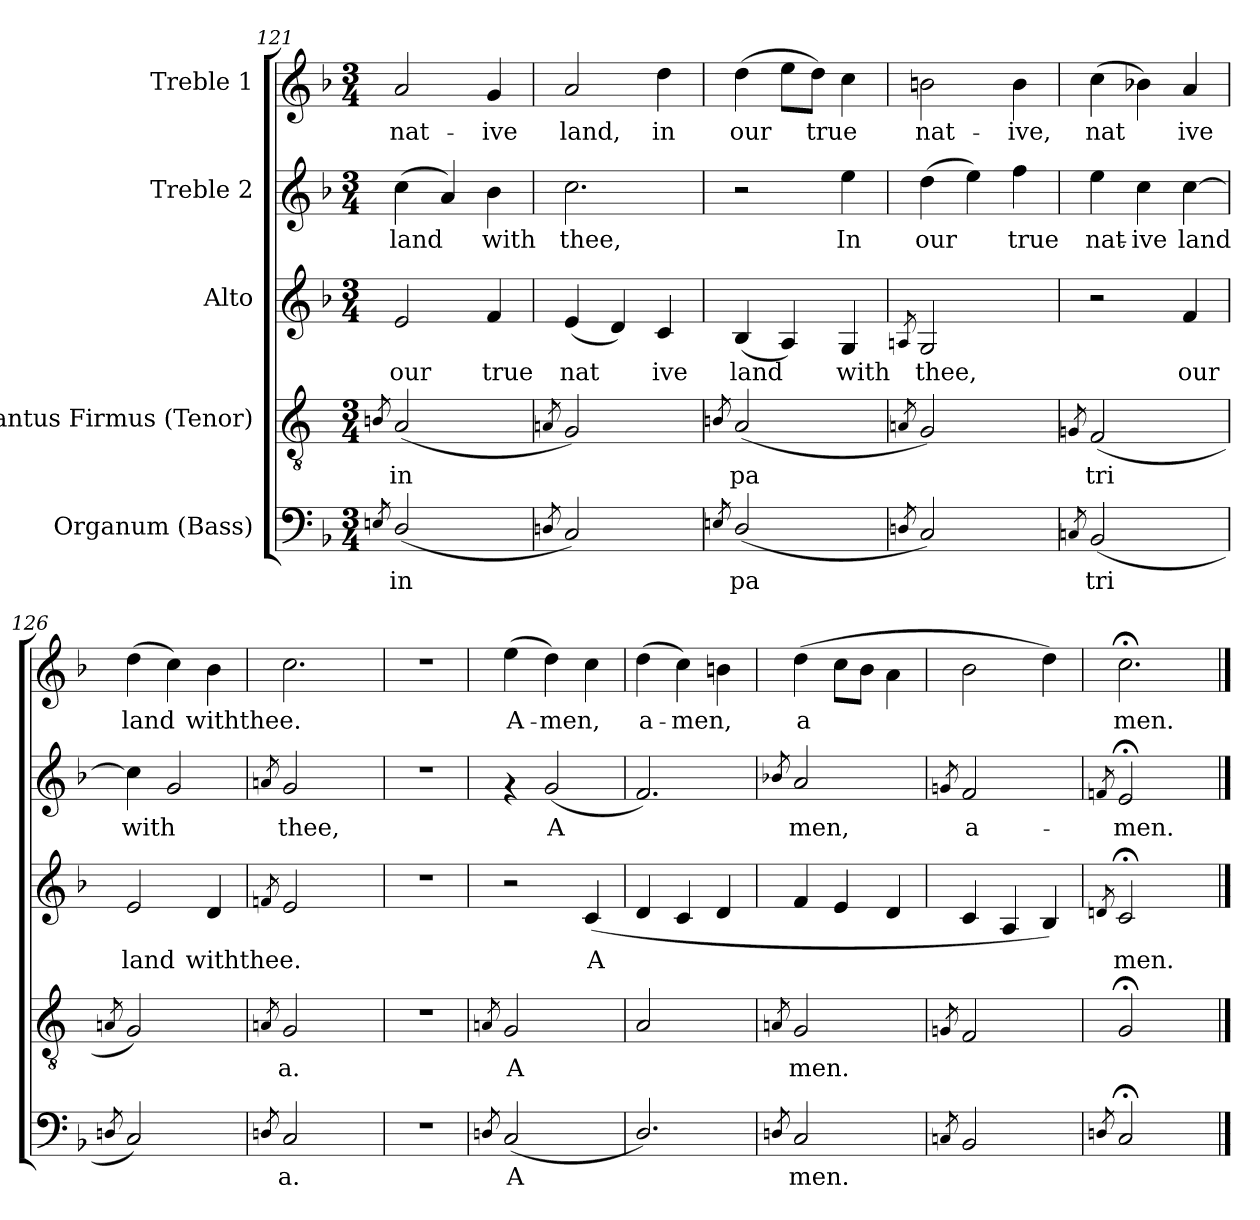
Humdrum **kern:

**kern	**text	**kern	**text	**kern	**text	**kern	**text	**kern	**text
*part5	*part5	*part4	*part4	*part3	*part3	*part2	*part2	*part1	*part1
*staff5	*staff5	*staff4	*staff4	*staff3	*staff3	*staff2	*staff2	*staff1	*staff1
*I"Organum (Bass)	*	*I"Cantus Firmus (Tenor)	*	*I"Alto	*	*I"Treble 2	*	*I"Treble 1	*
*clefF4	*	*clefGv2	*	*clefG2	*	*clefG2	*	*clefG2	*
*	*	*ITrd-3c-5	*	*	*	*	*	*	*
*k[b-]	*	*k[b-]	*	*k[b-]	*	*k[b-]	*	*k[b-]	*
*F:	*	*F:	*	*F:	*	*F:	*	*F:	*
*M3/4	*	*M3/4	*	*M3/4	*	*M3/4	*	*M3/4	*
=121	=121	=121	=121	=121	=121	=121	=121	=121	=121
8qEn/	.	8qen/	.	.	.	.	.	.	.
!	!LO:LY:b:cj	!	!LO:LY:b:cj	!	!LO:LY:b:cj	!	!LO:LY:b:cj	!	!LO:LY:b:cj
(<2D/	in	(<2d/	in	2e/	our	(>4cc\	land	2a/	nat-
!	!	!	!	!	!	!	!LO:LY:b:cj	!	!
.	.	.	.	.	.	4a/)	.	.	.
!	!	!	!	!	!LO:LY:b:cj	!	!LO:LY:b:cj	!	!LO:LY:b:cj
4ryy	.	4ryy	.	4f/	true	4b-\	with	4g/	-ive
=122	=122	=122	=122	=122	=122	=122	=122	=122	=122
8qDn/	.	8qdn/	.	.	.	.	.	.	.
!	!LO:LY:b:cj	!	!LO:LY:b:cj	!	!LO:LY:b:cj	!	!LO:LY:b:cj	!	!LO:LY:b:cj
2C/)	.	2c/)	.	(<4e/	nat-	2.cc\	thee,	2a/	land,
!	!	!	!	!	!LO:LY:b:cj	!	!	!	!
.	.	.	.	4d/)	--	.	.	.	.
!	!	!	!	!	!LO:LY:b:cj	!	!	!	!LO:LY:b:cj
4ryy	.	4ryy	.	4c/	-ive	.	.	4dd\	in
=123	=123	=123	=123	=123	=123	=123	=123	=123	=123
8qEn/	.	8qen/	.	.	.	.	.	.	.
!	!LO:LY:b:cj	!	!LO:LY:b:cj	!	!LO:LY:b:cj	!	!	!	!LO:LY:b:cj
(<2D/	pa-	(<2d/	pa-	(<4B-/	land	2r	.	(>4dd\	our
!	!	!	!	!	!LO:LY:b:cj	!	!	!	!LO:LY:b:cj
.	.	.	.	4A/)	.	.	.	8ee\L	.
!	!	!	!	!	!	!	!	!	!LO:LY:b:cj
.	.	.	.	.	.	.	.	8dd\J)	true
!	!	!	!	!	!LO:LY:b:cj	!	!LO:LY:b:cj	!	!LO:LY:b:cj
4ryy	.	4ryy	.	4G/	with	4ee\	In	4cc\	.
=124	=124	=124	=124	=124	=124	=124	=124	=124	=124
8qDn/	.	8qdn/	.	8qAn/	.	.	.	.	.
!	!LO:LY:b:cj	!	!LO:LY:b:cj	!	!LO:LY:b:cj	!	!LO:LY:b:cj	!	!LO:LY:b:cj
2C/)	--	2c/)	--	2G/	thee,	(>4dd\	our	2bn\	nat-
!	!	!	!	!	!	!	!LO:LY:b:cj	!	!
.	.	.	.	.	.	4ee\)	.	.	.
!	!	!	!	!	!	!	!LO:LY:b:cj	!	!LO:LY:b:cj
4ryy	.	4ryy	.	4ryy	.	4ff\	true	4b\	-ive,
=125	=125	=125	=125	=125	=125	=125	=125	=125	=125
8qCn/	.	8qcn/	.	.	.	.	.	.	.
!	!LO:LY:b:cj	!	!LO:LY:b:cj	!	!	!	!LO:LY:b:cj	!	!LO:LY:b:cj
(<2BB-/	-tri-	(<2B-/	-tri-	2r	.	4ee\	nat-	(>4cc\	nat-
!	!	!	!	!	!	!	!LO:LY:b:cj	!	!LO:LY:b:cj
.	.	.	.	.	.	4cc\	-ive	4b-X\)	--
!	!	!	!	!	!LO:LY:b:cj	!	!LO:LY:b:cj	!	!LO:LY:b:cj
4ryy	.	4ryy	.	4f/	our	[<4cc\	land	4a/	-ive
!!LO:LB:g=z
=126	=126	=126	=126	=126	=126	=126	=126	=126	=126
8qDn/	.	8qdn/	.	.	.	.	.	.	.
!	!LO:LY:b:cj	!	!LO:LY:b:cj	!	!LO:LY:b:cj	!	!LO:LY:b:cj	!	!LO:LY:b:cj
2C/)	--	2c/)	--	2e/	land	4cc\]	with	(>4dd\	land
!	!	!	!	!	!	!	!LO:LY:b:cj	!	!LO:LY:b:cj
.	.	.	.	.	.	2g/	.	4cc\)	.
!	!	!	!	!	!LO:LY:b:cj	!	!	!	!LO:LY:b:cj
4ryy	.	4ryy	.	4d/	withthee.	.	.	4b-\	withthee.
=127	=127	=127	=127	=127	=127	=127	=127	=127	=127
8qDn/	.	8qdn/	.	8qfn/	.	8qan/	.	.	.
!	!LO:LY:b:cj	!	!LO:LY:b:cj	!	!LO:LY:b:cj	!	!LO:LY:b:cj	!	!LO:LY:b:cj
2C/	-a.	2c/	-a.	2e/	.	2g/	thee,	2.cc\	.
4ryy	.	4ryy	.	4ryy	.	4ryy	.	.	.
=128!	=128!	=128!	=128!	=128!	=128!	=128!	=128!	=128!	=128!
2.r	.	2.r	.	2.r	.	2.r	.	2.r	.
=129	=129	=129	=129	=129	=129	=129	=129	=129	=129
8qDn/	.	8qdn/	.	.	.	.	.	.	.
!	!LO:LY:b:cj	!	!LO:LY:b:cj	!	!	!	!	!	!LO:LY:b:cj
(<2C/	A-	2c/	A-	2r	.	4rf	.	(>4ee\	A-
!	!	!	!	!	!	!	!LO:LY:b:cj	!	!LO:LY:b:cj
.	.	.	.	.	.	(<2g/	A-	4dd\)	-men,
!	!	!	!	!	!LO:LY:b:cj	!	!	!	!LO:LY:b:cj
4ryy	.	4ryy	.	(<4c/	A-	.	.	4cc\	.
=130	=130	=130	=130	=130	=130	=130	=130	=130	=130
!	!LO:LY:b:cj	!	!LO:LY:b:cj	!	!LO:LY:b:cj	!	!LO:LY:b:cj	!	!LO:LY:b:cj
2.D/)	--	2d/	--	4d/	--	2.f/)	--	(>4dd\	a-
!	!	!	!	!	!LO:LY:b:cj	!	!	!	!LO:LY:b:cj
.	.	.	.	4c/	--	.	.	4cc\)	-men,
!	!	!	!	!	!LO:LY:b:cj	!	!	!	!LO:LY:b:cj
.	.	4ryy	.	4d/	--	.	.	4bn\	.
=131	=131	=131	=131	=131	=131	=131	=131	=131	=131
8qDn/	.	8qdn/	.	.	.	8qb-X/	.	.	.
!	!LO:LY:b:cj	!	!LO:LY:b:cj	!	!LO:LY:b:cj	!	!LO:LY:b:cj	!	!LO:LY:b:cj
2C/	-men.	2c/	-men.	4f/	--	2a/	-men,	(>4dd\	a-
!	!	!	!	!	!LO:LY:b:cj	!	!	!	!LO:LY:b:cj
.	.	.	.	4e/	--	.	.	8cc\L	--
!	!	!	!	!	!	!	!	!	!LO:LY:b:cj
.	.	.	.	.	.	.	.	8b-\J	--
!	!	!	!	!	!LO:LY:b:cj	!	!	!	!LO:LY:b:cj
4ryy	.	4ryy	.	4d/	--	4ryy	.	4a\	--
=132	=132	=132	=132	=132	=132	=132	=132	=132	=132
8qCn/	.	8qcn/	.	.	.	8qgn/	.	.	.
!	!LO:LY:b:cj	!	!LO:LY:b:cj	!	!LO:LY:b:cj	!	!LO:LY:b:cj	!	!LO:LY:b:cj
2BB-/	.	2B-/	.	4c/	--	2f/	a-	2b-\	--
!	!	!	!	!	!LO:LY:b:cj	!	!	!	!
.	.	.	.	4A/	--	.	.	.	.
!	!	!	!	!	!LO:LY:b:cj	!	!	!	!LO:LY:b:cj
4ryy	.	4ryy	.	4B-/)	--	4ryy	.	4dd\)	--
=133	=133	=133	=133	=133	=133	=133	=133	=133	=133
8qDn/	.	.	.	8qdn/	.	8qfn/	.	.	.
!	!LO:LY:b:cj	!	!LO:LY:b:cj	!	!LO:LY:b:cj	!	!LO:LY:b:cj	!	!LO:LY:b:cj
2C;</	.	2c;</	.	2c;</	-men.	2e;</	-men.	2.cc;<\	-men.
4ryy	.	4ryy	.	4ryy	.	4ryy	.	.	.
==	==	==	==	==	==	==	==	==	==
*-	*-	*-	*-	*-	*-	*-	*-	*-	*-
